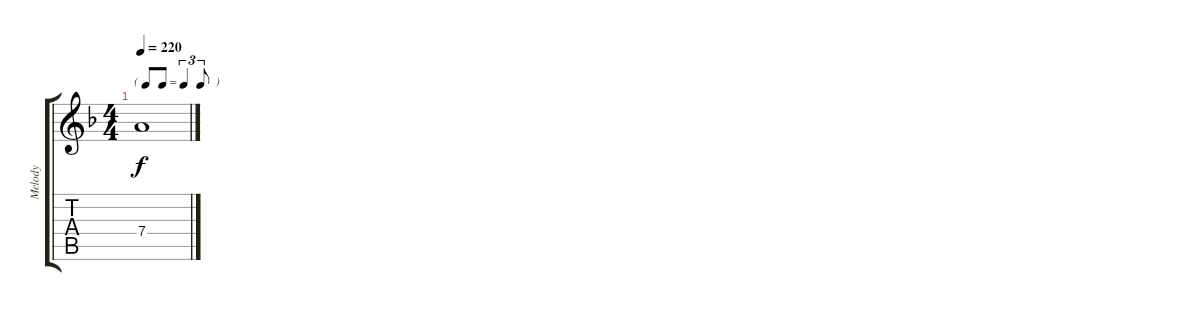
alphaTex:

\track ("Melody" "Melody") {instrument electricguitarjazz}
\staff {score tabs}
\tuning (E4 B3 G3 D3 A2 E2) {hide}
\ts (4 4)
\tf triplet8th
\tempo 220
\clef g2
\ks f
7.4{t}.1{dy f}
